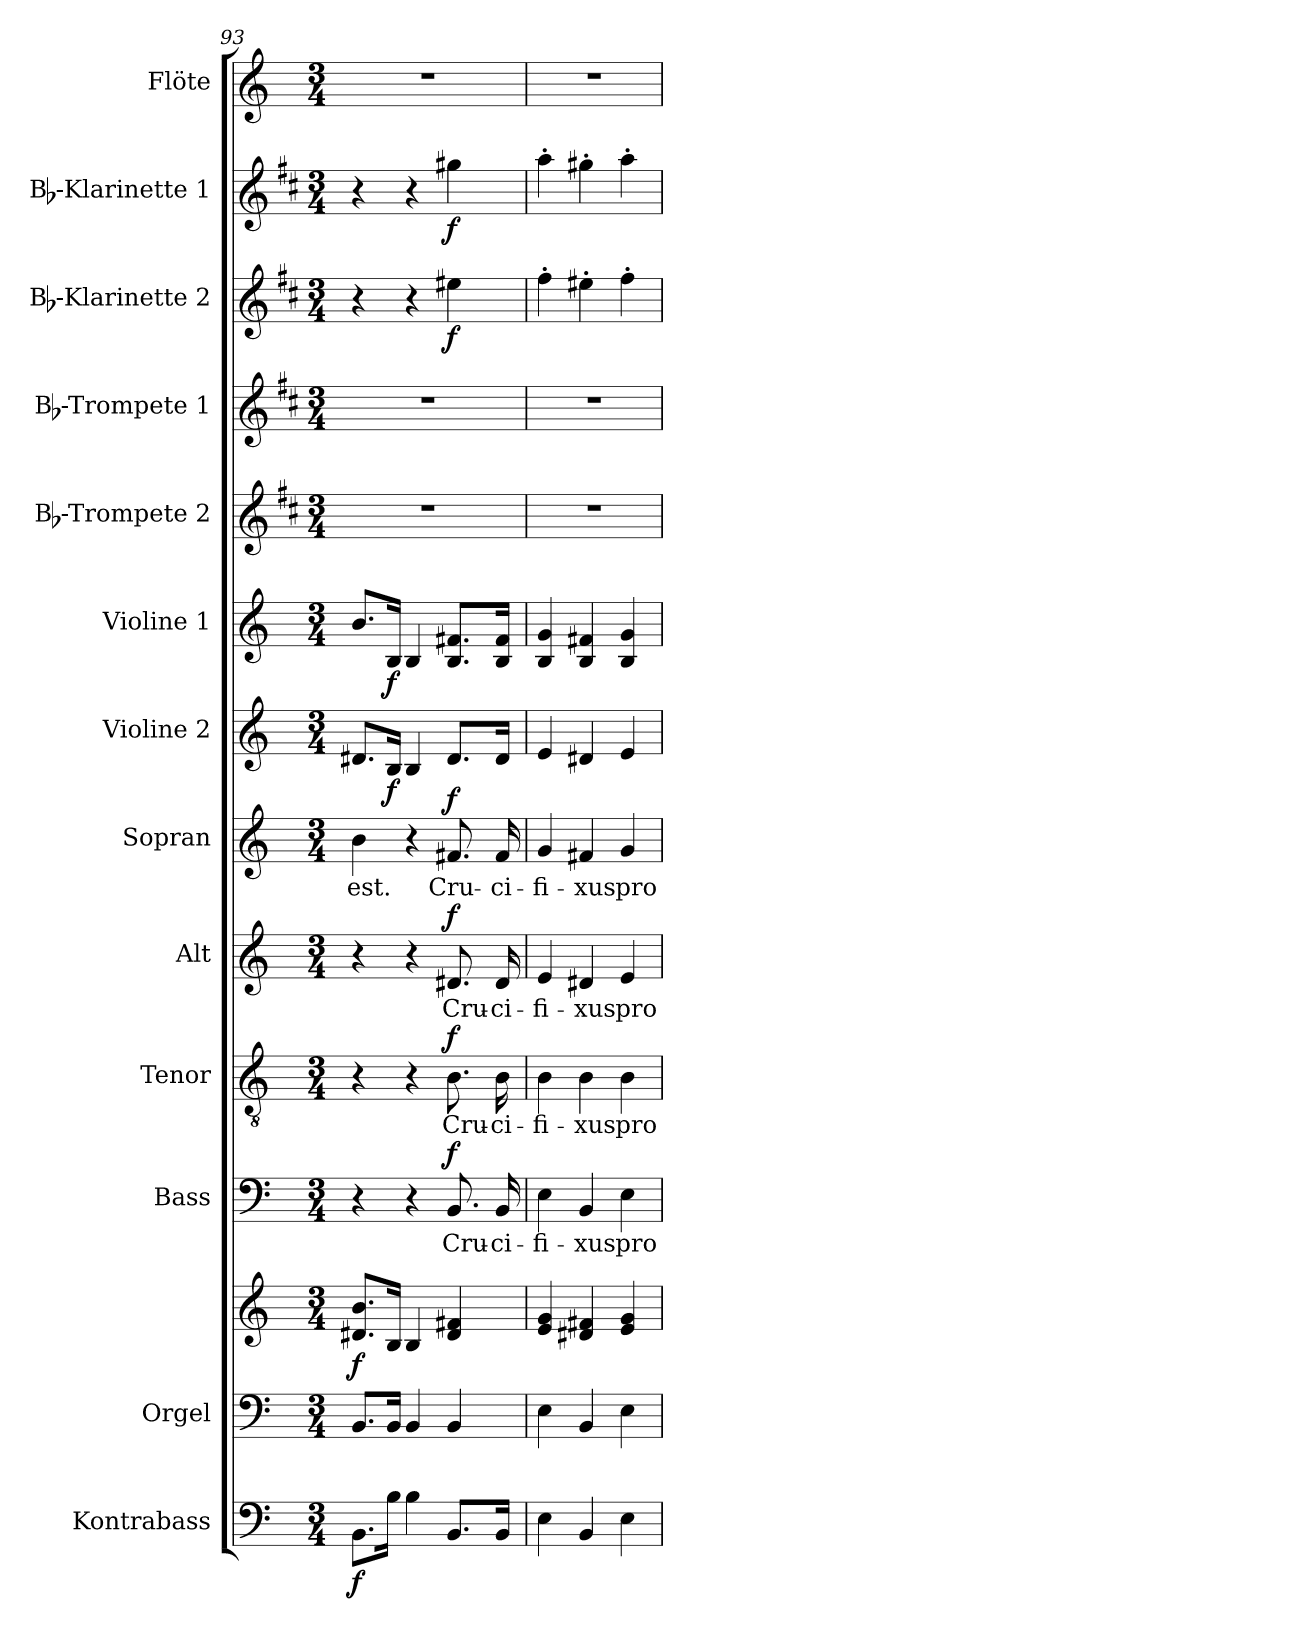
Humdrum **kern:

**kern	**dynam	**kern	**kern	**dynam	**kern	**text	**dynam	**kern	**text	**dynam	**kern	**text	**dynam	**kern	**text	**dynam	**kern	**dynam	**kern	**dynam	**kern	**kern	**kern	**dynam	**kern	**dynam	**kern
*part13	*part13	*part12	*part12	*part12	*part11	*part11	*part11	*part10	*part10	*part10	*part9	*part9	*part9	*part8	*part8	*part8	*part7	*part7	*part6	*part6	*part5	*part4	*part3	*part3	*part2	*part2	*part1
*staff14	*staff14	*staff13	*staff12	*staff12/13	*staff11	*staff11	*staff11	*staff10	*staff10	*staff10	*staff9	*staff9	*staff9	*staff8	*staff8	*staff8	*staff7	*staff7	*staff6	*staff6	*staff5	*staff4	*staff3	*staff3	*staff2	*staff2	*staff1
*I"Kontrabass	*	*I"Orgel	*	*	*I"Bass	*	*	*I"Tenor	*	*	*I"Alt	*	*	*I"Sopran	*	*	*I"Violine 2	*	*I"Violine 1	*	*I"Bb-Trompete 2	*I"Bb-Trompete 1	*I"Bb-Klarinette 2	*	*I"Bb-Klarinette 1	*	*I"Flöte
*I'Kb.	*	*I'Org.	*	*	*I'B.	*	*	*I'T.	*	*	*I'A.	*	*	*I'S.	*	*	*I'Vl. 2	*	*I'Vl. 1	*	*I'Bb Trp. 2	*I'Bb Trp. 1	*I'Bb Kl. 2	*	*I'Bb Kl. 1	*	*I'Fl.
*clefF4	*	*clefF4	*clefG2	*	*clefF4	*	*	*clefGv2	*	*	*clefG2	*	*	*clefG2	*	*	*clefG2	*	*clefG2	*	*clefG2	*clefG2	*clefG2	*	*clefG2	*	*clefG2
*ITrd7c12	*	*	*	*	*	*	*	*	*	*	*	*	*	*	*	*	*	*	*	*	*ITrd1c2	*ITrd1c2	*ITrd1c2	*	*ITrd1c2	*	*
*k[]	*	*k[]	*k[]	*	*k[]	*	*	*k[]	*	*	*k[]	*	*	*k[]	*	*	*k[]	*	*k[]	*	*k[]	*k[]	*k[]	*	*k[]	*	*k[]
*C:	*	*C:	*C:	*	*C:	*	*	*C:	*	*	*C:	*	*	*C:	*	*	*C:	*	*C:	*	*C:	*C:	*C:	*	*C:	*	*C:
*M3/4	*	*M3/4	*M3/4	*	*M3/4	*	*	*M3/4	*	*	*M3/4	*	*	*M3/4	*	*	*M3/4	*	*M3/4	*	*M3/4	*M3/4	*M3/4	*	*M3/4	*	*M3/4
=93	=93	=93	=93	=93	=93	=93	=93	=93	=93	=93	=93	=93	=93	=93	=93	=93	=93	=93	=93	=93	=93	=93	=93	=93	=93	=93	=93
!	!LO:DY:b	!	!	!LO:DY:b	!	!	!	!	!	!	!	!	!	!	!LO:LY:b	!	!	!	!	!	!	!	!	!	!	!	!
8.BBB\L	f	8.BB/L	8.d#X/ 8.b/L	f	4r	.	.	4r	.	.	4r	.	.	4b\	est.	.	8.d#X/L	.	8.b/L	.	2.r	2.r	4r	.	4r	.	2.r
!	!	!	!	!	!	!	!	!	!	!	!	!	!	!	!	!	!	!LO:DY:b	!	!LO:DY:b	!	!	!	!	!	!	!
16BB\Jk	.	16BB/Jk	16B/Jk	.	.	.	.	.	.	.	.	.	.	.	.	.	16B/Jk	f	16B/Jk	f	.	.	.	.	.	.	.
4BB\	.	4BB/	4B/	.	4r	.	.	4r	.	.	4r	.	.	4r	.	.	4B/	.	4B/	.	.	.	4r	.	4r	.	.
!	!	!	!	!	!	!LO:LY:b	!LO:DY:a	!	!LO:LY:b	!LO:DY:a	!	!LO:LY:b	!LO:DY:a	!	!LO:LY:b	!LO:DY:a	!	!	!	!	!	!	!	!LO:DY:b	!	!LO:DY:b	!
8.BBB/L	.	4BB/	4d#/ 4f#X/	.	8.BB/	Cru-	f	8.B\	Cru-	f	8.d#X/	Cru-	f	8.f#X/	Cru-	f	8.d#/L	.	8.B/ 8.f#X/L	.	.	.	4dd#X\	f	4ff#X\	f	.
!	!	!	!	!	!	!LO:LY:b	!	!	!LO:LY:b	!	!	!LO:LY:b	!	!	!LO:LY:b	!	!	!	!	!	!	!	!	!	!	!	!
16BBB/Jk	.	.	.	.	16BB/	-ci-	.	16B\	-ci-	.	16d#/	-ci-	.	16f#/	-ci-	.	16d#/Jk	.	16B/ 16f#/Jk	.	.	.	.	.	.	.	.
=94	=94	=94	=94	=94	=94	=94	=94	=94	=94	=94	=94	=94	=94	=94	=94	=94	=94	=94	=94	=94	=94	=94	=94	=94	=94	=94	=94
!	!	!	!	!	!	!LO:LY:b	!	!	!LO:LY:b	!	!	!LO:LY:b	!	!	!LO:LY:b	!	!	!	!	!	!	!	!	!	!	!	!
4EE\	.	4E\	4e/ 4g/	.	4E\	-fi-	.	4B\	-fi-	.	4e/	-fi-	.	4g/	-fi-	.	4e/	.	4B/ 4g/	.	2.r	2.r	4ee'>\	.	4gg'>\	.	2.r
!	!	!	!	!	!	!LO:LY:b	!	!	!LO:LY:b	!	!	!LO:LY:b	!	!	!LO:LY:b	!	!	!	!	!	!	!	!	!	!	!	!
4BBB/	.	4BB/	4d#X/ 4f#X/	.	4BB/	-xus	.	4B\	-xus	.	4d#X/	-xus	.	4f#X/	-xus	.	4d#X/	.	4B/ 4f#X/	.	.	.	4dd#X'>\	.	4ff#X'>\	.	.
!	!	!	!	!	!	!LO:LY:b	!	!	!LO:LY:b	!	!	!LO:LY:b	!	!	!LO:LY:b	!	!	!	!	!	!	!	!	!	!	!	!
4EE\	.	4E\	4e/ 4g/	.	4E\	pro	.	4B\	pro	.	4e/	pro	.	4g/	pro	.	4e/	.	4B/ 4g/	.	.	.	4ee'>\	.	4gg'>\	.	.
=	=	=	=	=	=	=	=	=	=	=	=	=	=	=	=	=	=	=	=	=	=	=	=	=	=	=	=
*-	*-	*-	*-	*-	*-	*-	*-	*-	*-	*-	*-	*-	*-	*-	*-	*-	*-	*-	*-	*-	*-	*-	*-	*-	*-	*-	*-
